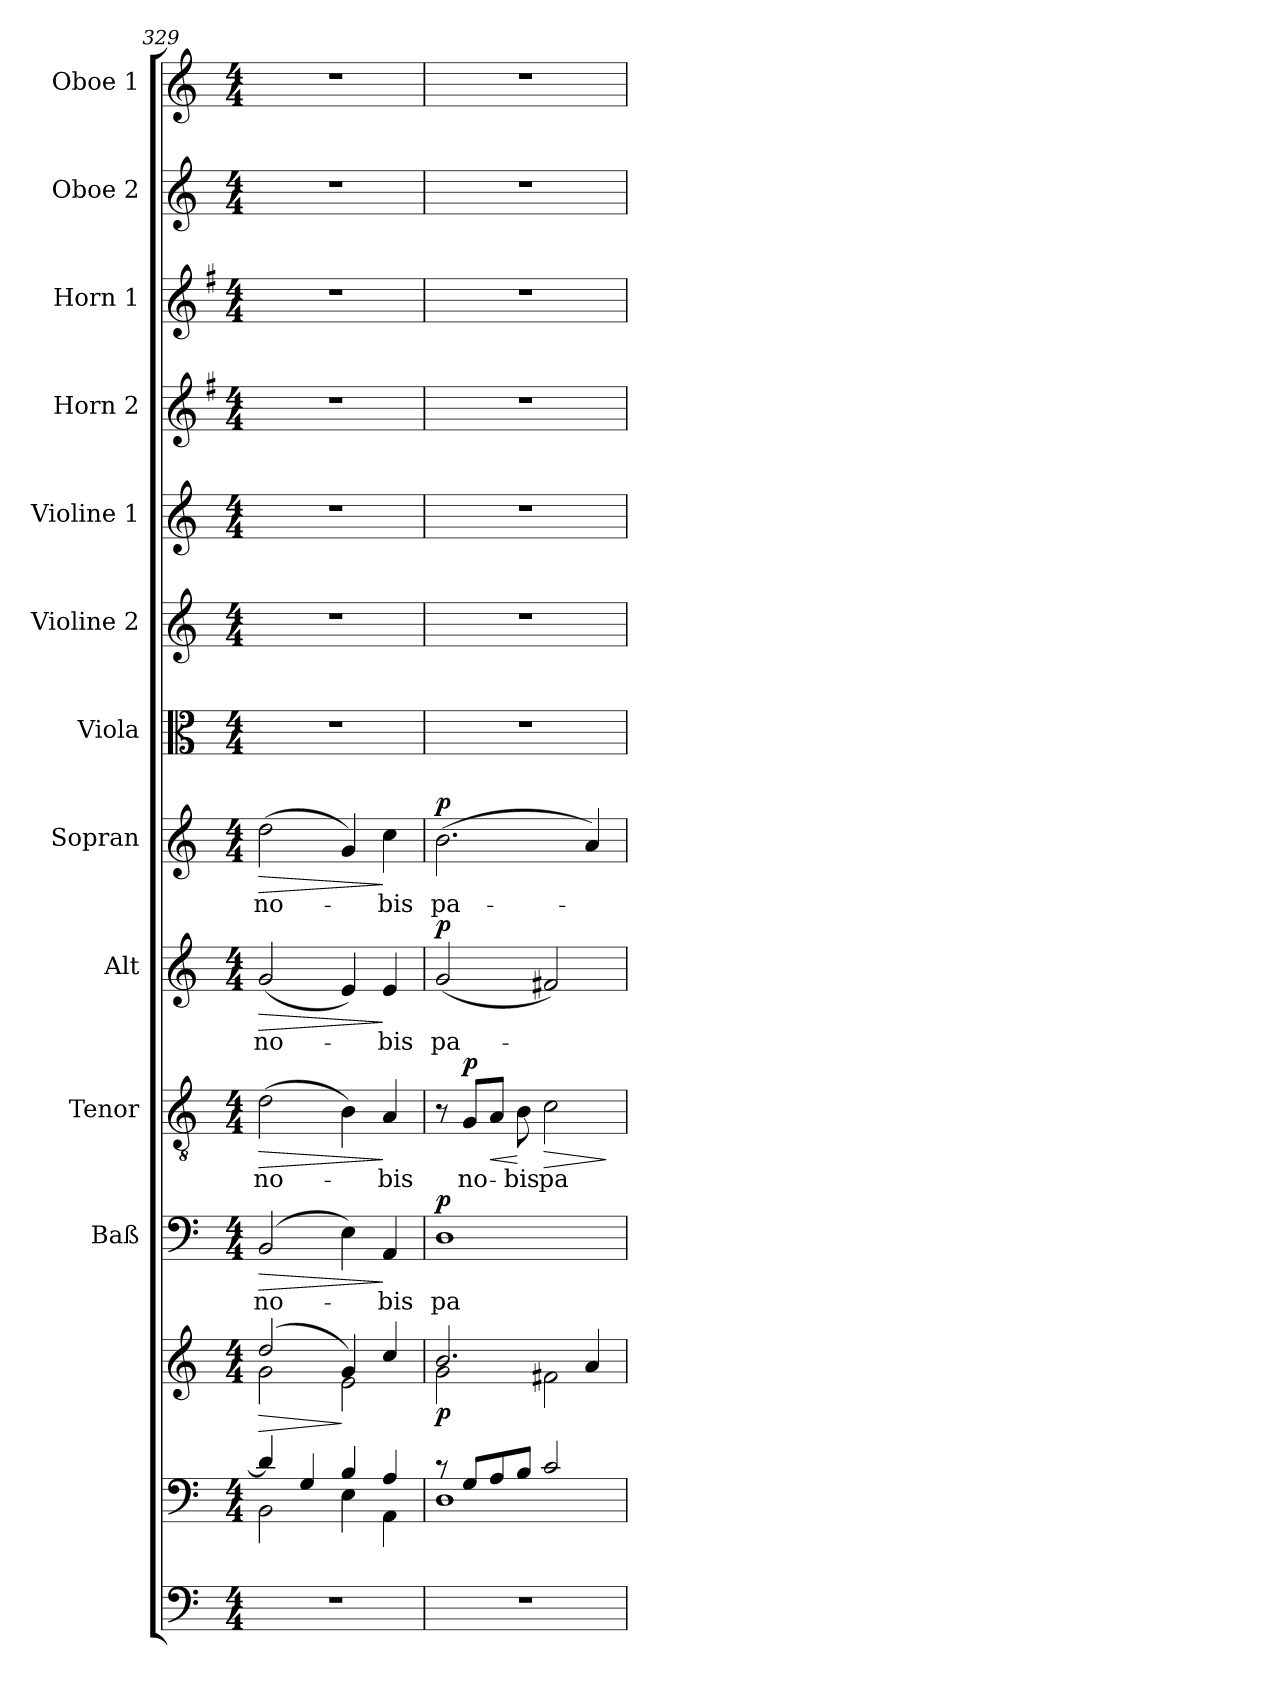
**kern	**kern	**kern	**dynam	**kern	**text	**dynam	**kern	**text	**dynam	**kern	**text	**dynam	**kern	**text	**dynam	**kern	**kern	**kern	**kern	**kern	**kern	**kern
*part13	*part12	*part12	*part12	*part11	*part11	*part11	*part10	*part10	*part10	*part9	*part9	*part9	*part8	*part8	*part8	*part7	*part6	*part5	*part4	*part3	*part2	*part1
*staff14	*staff13	*staff12	*staff12/13	*staff11	*staff11	*staff11	*staff10	*staff10	*staff10	*staff9	*staff9	*staff9	*staff8	*staff8	*staff8	*staff7	*staff6	*staff5	*staff4	*staff3	*staff2	*staff1
*	*	*	*	*I"Baß	*	*	*I"Tenor	*	*	*I"Alt	*	*	*I"Sopran	*	*	*I"Viola	*I"Violine 2	*I"Violine 1	*I"Horn 2	*I"Horn 1	*I"Oboe 2	*I"Oboe 1
*	*	*	*	*I'Baß	*	*	*I'Ten	*	*	*I'Alt	*	*	*I'Sop	*	*	*I'Vla.	*I'Vln. 2	*I'Vln. 1	*I'Hrn. 2	*I'Hrn. 1	*I'Ob. 2	*I'Ob. 1
*clefF4	*clefF4	*clefG2	*	*clefF4	*	*	*clefGv2	*	*	*clefG2	*	*	*clefG2	*	*	*clefC3	*clefG2	*clefG2	*clefG2	*clefG2	*clefG2	*clefG2
*ITrd7c12	*	*	*	*	*	*	*	*	*	*	*	*	*	*	*	*	*	*	*ITrd4c7	*ITrd4c7	*	*
*k[]	*k[]	*k[]	*	*k[]	*	*	*k[]	*	*	*k[]	*	*	*k[]	*	*	*k[]	*k[]	*k[]	*k[]	*k[]	*k[]	*k[]
*C:	*C:	*C:	*	*C:	*	*	*C:	*	*	*C:	*	*	*C:	*	*	*C:	*C:	*C:	*C:	*C:	*C:	*C:
*M4/4	*M4/4	*M4/4	*	*M4/4	*	*	*M4/4	*	*	*M4/4	*	*	*M4/4	*	*	*M4/4	*M4/4	*M4/4	*M4/4	*M4/4	*M4/4	*M4/4
=329	=329	=329	=329	=329	=329	=329	=329	=329	=329	=329	=329	=329	=329	=329	=329	=329	=329	=329	=329	=329	=329	=329
*	*^	*	*	*	*	*	*	*	*	*	*	*	*	*	*	*	*	*	*	*	*	*
!	!	!	!	!LO:HP:b	!	!LO:LY:b	!LO:HP:b	!	!LO:LY:b	!LO:HP:b	!	!LO:LY:b	!LO:HP:b	!	!LO:LY:b	!LO:HP:b	!	!	!	!	!	!	!
*	*	*	*^	*	*	*	*	*	*	*	*	*	*	*	*	*	*	*	*	*	*	*	*
1r	4d/]	2BB\	(2dd/	2g\	>	(2BB/	no-	>	(>2d\	no-	>	(<2g/	no-	>	(>2dd\	no-	>	1r	1r	1r	1r	1r	1r	1r
.	4G/	.	.	.	.	.	.	.	.	.	.	.	.	.	.	.	.	.	.	.	.	.	.	.
.	4B/	4E\	4g/)	2e\	]	4E\)	.	.	4B\)	.	.	4e/)	.	.	4g/)	.	.	.	.	.	.	.	.	.
!	!	!	!	!	!	!	!LO:LY:b	!	!	!LO:LY:b	!	!	!LO:LY:b	!	!	!LO:LY:b	!	!	!	!	!	!	!	!
.	4A/	4AA\	4cc/	.	.	4AA/	-bis	]	4A/	-bis	]	4e/	-bis	]	4cc\	-bis	]	.	.	.	.	.	.	.
!!LO:PB:g=z
=330	=330	=330	=330	=330	=330	=330	=330	=330	=330	=330	=330	=330	=330	=330	=330	=330	=330	=330	=330	=330	=330	=330	=330	=330
!	!	!	!	!	!LO:DY:b	!	!LO:LY:b	!LO:DY:a	!	!	!	!	!LO:LY:b	!LO:DY:a	!	!LO:LY:b	!LO:DY:a	!	!	!	!	!	!	!
1r	8rc	1D	2.b/	2g\	p	1D	pa-	p	8r	.	.	(<2g/	pa-	p	(>2.b\	pa-	p	1r	1r	1r	1r	1r	1r	1r
!	!	!	!	!	!	!	!	!	!	!LO:LY:b	!LO:DY:a	!	!	!	!	!	!	!	!	!	!	!	!	!
.	8G/L	.	.	.	.	.	.	.	8G/L	no-	p	.	.	.	.	.	.	.	.	.	.	.	.	.
!	!	!	!	!	!	!	!	!	!	!	!LO:HP:b	!	!	!	!	!	!	!	!	!	!	!	!	!
.	8A/	.	.	.	.	.	.	.	8A/J	.	<	.	.	.	.	.	.	.	.	.	.	.	.	.
!	!	!	!	!	!	!	!	!	!	!LO:LY:b	!	!	!	!	!	!	!	!	!	!	!	!	!	!
.	8B/J	.	.	.	.	.	.	.	8B\	-bis	[	.	.	.	.	.	.	.	.	.	.	.	.	.
!	!	!	!	!	!	!	!	!	!	!LO:LY:b	!LO:HP:b	!	!	!	!	!	!	!	!	!	!	!	!	!
.	2c/	.	.	2f#X\	.	.	.	.	2c\	pa-	>	2f#X/)	.	.	.	.	.	.	.	.	.	.	.	.
.	.	.	4a/	.	.	.	.	.	.	.	.	.	.	.	4a/)	.	.	.	.	.	.	.	.	.
*	*v	*v	*	*	*	*	*	*	*	*	*	*	*	*	*	*	*	*	*	*	*	*	*	*
*	*	*v	*v	*	*	*	*	*	*	*	*	*	*	*	*	*	*	*	*	*	*	*	*
.	.	.	.	.	.	.	.	.	]	.	.	.	.	.	.	.	.	.	.	.	.	.
=	=	=	=	=	=	=	=	=	=	=	=	=	=	=	=	=	=	=	=	=	=	=
*-	*-	*-	*-	*-	*-	*-	*-	*-	*-	*-	*-	*-	*-	*-	*-	*-	*-	*-	*-	*-	*-	*-
